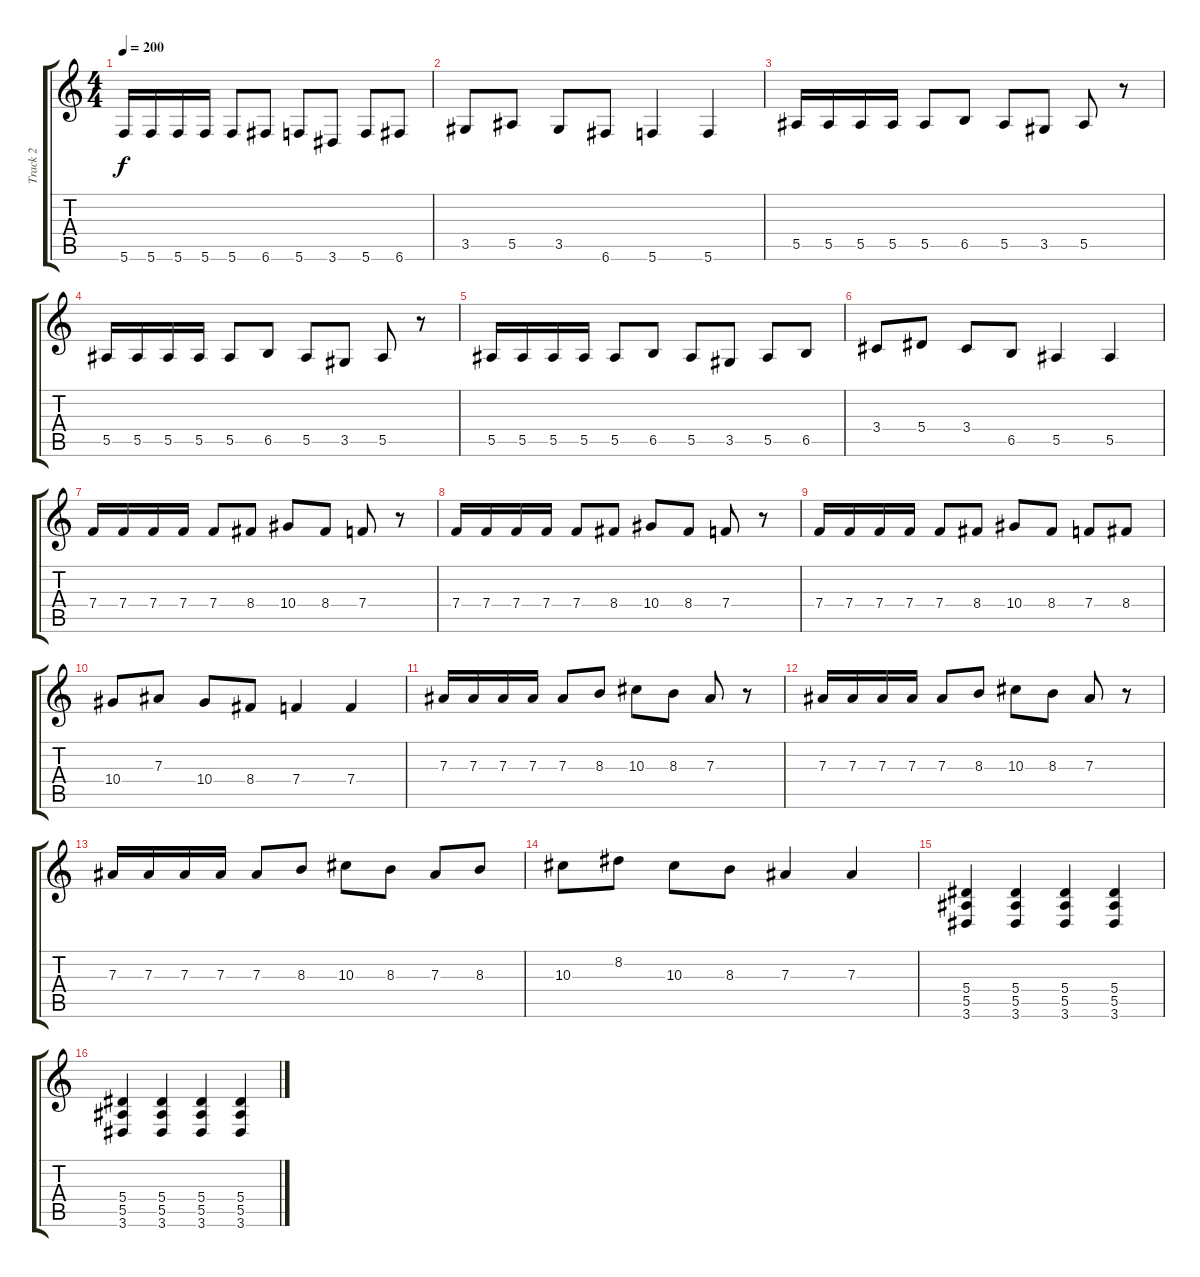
\track ("Track 2" "Track 2") {instrument distortionguitar}
\staff {score tabs}
\tuning (C4 G3 Eb3 Bb2 F2 C2) {hide}
\ts (4 4)
\tempo 200
\clef g2
\ks c
5.6.16{dy f} 5.6.16 5.6.16 5.6.16 5.6.8 6.6.8 5.6.8 3.6.8 5.6.8 6.6.8 |
3.5.8 5.5.8 3.5.8 6.6.8 5.6.4 5.6.4 |
5.5.16 5.5.16 5.5.16 5.5.16 5.5.8 6.5.8 5.5.8 3.5.8 5.5.8 r.8 |
5.5.16 5.5.16 5.5.16 5.5.16 5.5.8 6.5.8 5.5.8 3.5.8 5.5.8 r.8 |
5.5.16 5.5.16 5.5.16 5.5.16 5.5.8 6.5.8 5.5.8 3.5.8 5.5.8 6.5.8 |
3.4.8 5.4.8 3.4.8 6.5.8 5.5.4 5.5.4 |
7.4.16 7.4.16 7.4.16 7.4.16 7.4.8 8.4.8 10.4.8 8.4.8 7.4.8 r.8 |
7.4.16 7.4.16 7.4.16 7.4.16 7.4.8 8.4.8 10.4.8 8.4.8 7.4.8 r.8 |
7.4.16 7.4.16 7.4.16 7.4.16 7.4.8 8.4.8 10.4.8 8.4.8 7.4.8 8.4.8 |
10.4.8 7.3.8 10.4.8 8.4.8 7.4.4 7.4.4 |
7.3.16 7.3.16 7.3.16 7.3.16 7.3.8 8.3.8 10.3.8 8.3.8 7.3.8 r.8 |
7.3.16 7.3.16 7.3.16 7.3.16 7.3.8 8.3.8 10.3.8 8.3.8 7.3.8 r.8 |
7.3.16 7.3.16 7.3.16 7.3.16 7.3.8 8.3.8 10.3.8 8.3.8 7.3.8 8.3.8 |
10.3.8 8.2.8 10.3.8 8.3.8 7.3.4 7.3.4 |
(5.4 5.5 3.6).4 (5.4 5.5 3.6).4 (5.4 5.5 3.6).4 (5.4 5.5 3.6).4 |
(5.4 5.5 3.6).4 (5.4 5.5 3.6).4 (5.4 5.5 3.6).4 (5.4 5.5 3.6).4
